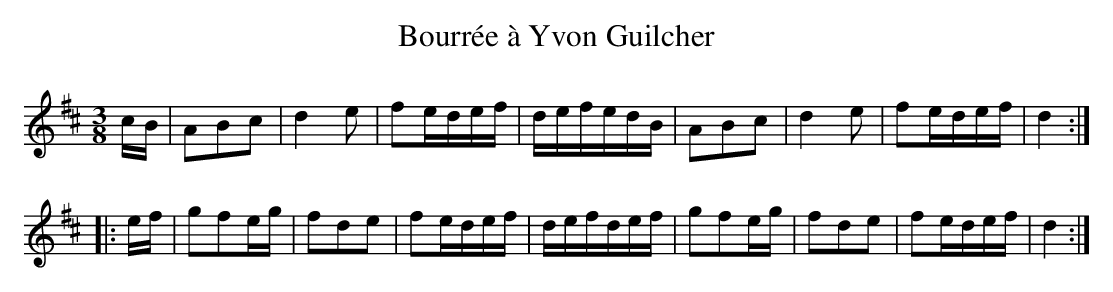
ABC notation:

X:1
T: Bourr\'ee \`a Yvon Guilcher
M: 3/8
L: 1/16
K: D
cB |\
A2B2c2 | d4 e2 | f2edef | defedB |\
A2B2c2 | d4 e2 | f2edef | d4 :|
|: ef |\
g2f2eg | f2d2e2 | f2edef | defdef |\
g2f2eg | f2d2e2 | f2edef | d4 :|
